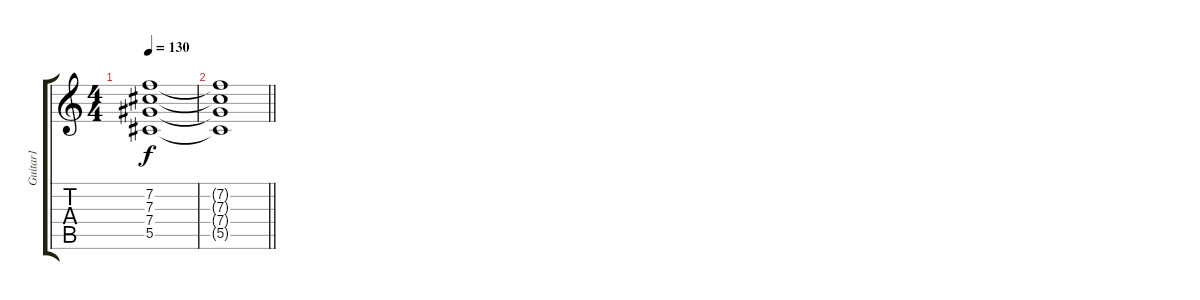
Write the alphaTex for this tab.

\track ("Guitar1" "Guitar1") {instrument acousticguitarsteel}
\staff {score tabs}
\tuning (Eb4 Bb3 Gb3 Db3 Ab2 Eb2) {hide}
\ts (4 4)
\tempo 130
\clef g2
\ks c
(7.2 7.3 7.4 5.5).1{dy f} |
\barLineRight lightlight
(7.2{t} 7.3{t} 7.4{t} 5.5{t}).1
